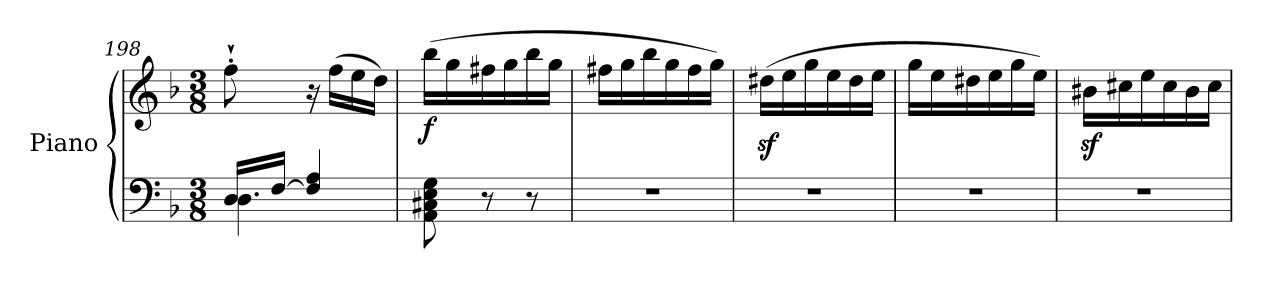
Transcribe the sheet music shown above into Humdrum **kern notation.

**kern	**kern	**dynam
*part1	*part1	*part1
*staff2	*staff1	*staff1/2
*I"Piano	*	*
*I'Pno	*	*
*clefF4	*clefG2	*
*k[b-]	*k[b-]	*
*M3/8	*M3/8	*
=198	=198	=198
*^	*	*
16D/LL	4.D\	8ff'`\	.
[16F/JJ	.	.	.
4F/] 4A/	.	16r	.
.	.	(>16ff\LL	.
.	.	16ee\	.
.	.	16dd\JJ)	.
*v	*v	*	*
=199	=199	=199
!	!	!LO:DY:b
8AA\ 8C#X\ 8E\ 8G\	(>16bb-\LL	f
.	16gg\	.
8r	16ff#X\	.
.	16gg\	.
8r	16bb-\	.
.	16gg\JJ	.
=200	=200	=200
4.r	16ff#X\LL	.
.	16gg\	.
.	16bb-\	.
.	16gg\	.
.	16ff#\	.
.	16gg\JJ)	.
=201	=201	=201
4.r	(>16dd#Xz<\LL	.
.	16ee\	.
.	16gg\	.
.	16ee\	.
.	16dd#\	.
.	16ee\JJ	.
=202	=202	=202
4.r	16gg\LL	.
.	16ee\	.
.	16dd#X\	.
.	16ee\	.
.	16gg\	.
.	16ee\JJ)	.
=203	=203	=203
4.r	16b#Xz<\LL	.
.	16cc#X\	.
.	16ee\	.
.	16cc#\	.
.	16b#\	.
.	16cc#\JJ	.
=	=	=
*-	*-	*-
